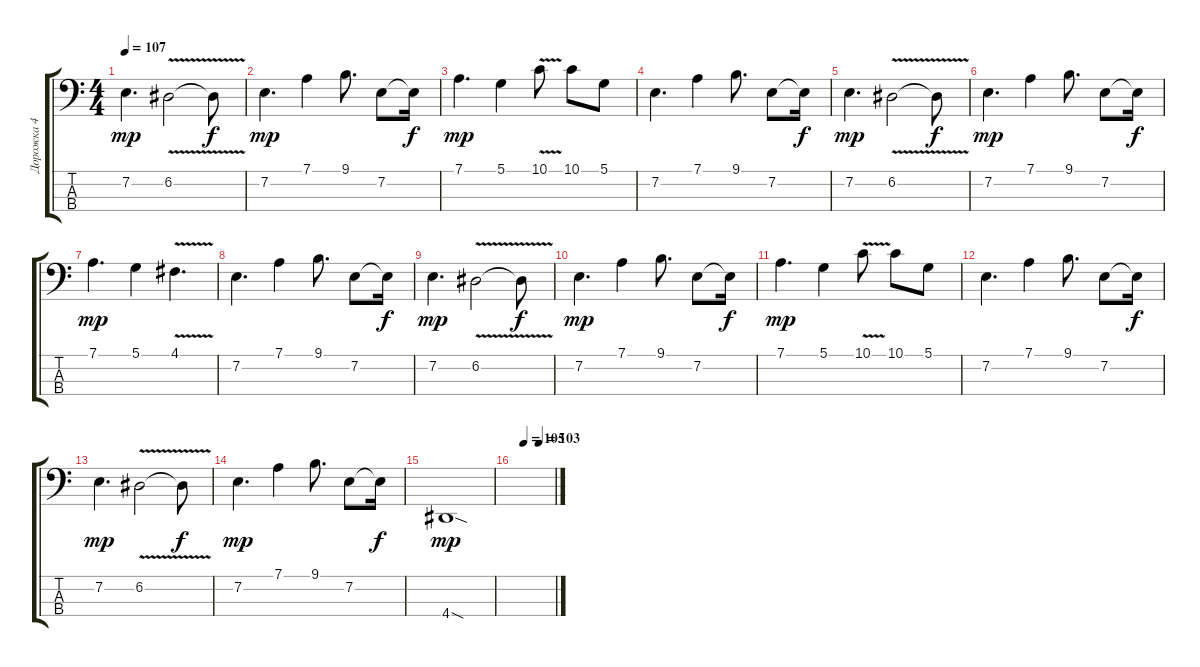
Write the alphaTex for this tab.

\track ("Дорожка 4" "Дорожка 4") {instrument slapbass2}
\staff {score tabs}
\tuning (D2 A1 E1 B0) {hide}
\ts (4 4)
\tempo 107
\clef f4
\ks c
7.2.4{d dy mp} 6.2{v}.2 6.2{t}.8{dy f} |
7.2.4{d dy mp} 7.1.4 9.1.8{d} 7.2.8 7.2{t}.16{dy f} |
7.1.4{d dy mp} 5.1.4 10.1{v}.8 10.1.8 5.1.8 |
7.2.4{d instrument electricbassfinger} 7.1.4 9.1.8{d} 7.2.8 7.2{t}.16{dy f} |
7.2.4{d dy mp} 6.2{v}.2 6.2{t}.8{dy f} |
7.2.4{d dy mp} 7.1.4 9.1.8{d} 7.2.8 7.2{t}.16{dy f} |
7.1.4{d dy mp} 5.1.4 4.1{v}.4{d} |
7.2.4{d instrument electricbassfinger} 7.1.4 9.1.8{d} 7.2.8 7.2{t}.16{dy f} |
7.2.4{d dy mp} 6.2{v}.2 6.2{t}.8{dy f} |
7.2.4{d dy mp} 7.1.4 9.1.8{d} 7.2.8 7.2{t}.16{dy f} |
7.1.4{d dy mp} 5.1.4 10.1{v}.8 10.1.8 5.1.8 |
7.2.4{d instrument electricbassfinger} 7.1.4 9.1.8{d} 7.2.8 7.2{t}.16{dy f} |
7.2.4{d dy mp} 6.2{v}.2 6.2{t}.8{dy f} |
7.2.4{d dy mp} 7.1.4 9.1.8{d} 7.2.8 7.2{t}.16{dy f} |
4.4{sod}.1{dy mp} |
\tempo (105 0.25)
\tempo (103 0.625)
